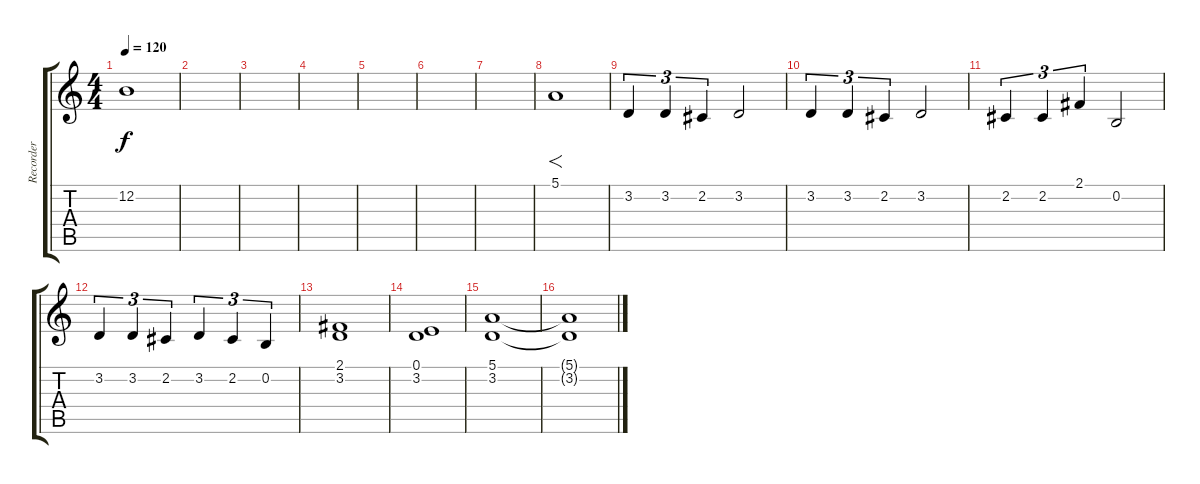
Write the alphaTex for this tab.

\track ("Recorder" "Recorder") {instrument recorder}
\staff {score tabs}
\tuning (E4 B3 G3 D3 A2 E2) {hide}
\ts (4 4)
\tempo 120
\clef g2
\ks c
12.2{t}.1{dy f} |
|
|
|
|
|
|
5.1.1{f} |
3.2.4{tu (3 2)} 3.2.4{tu (3 2)} 2.2.4{tu (3 2)} 3.2.2 |
3.2.4{tu (3 2)} 3.2.4{tu (3 2)} 2.2.4{tu (3 2)} 3.2.2 |
2.2.4{tu (3 2)} 2.2.4{tu (3 2)} 2.1.4{tu (3 2)} 0.2.2 |
3.2.4{tu (3 2)} 3.2.4{tu (3 2)} 2.2.4{tu (3 2)} 3.2.4{tu (3 2)} 2.2.4{tu (3 2)} 0.2.4{tu (3 2)} |
(2.1 3.2).1 |
(0.1 3.2).1 |
(5.1 3.2).1 |
(5.1{t} 3.2{t}).1
